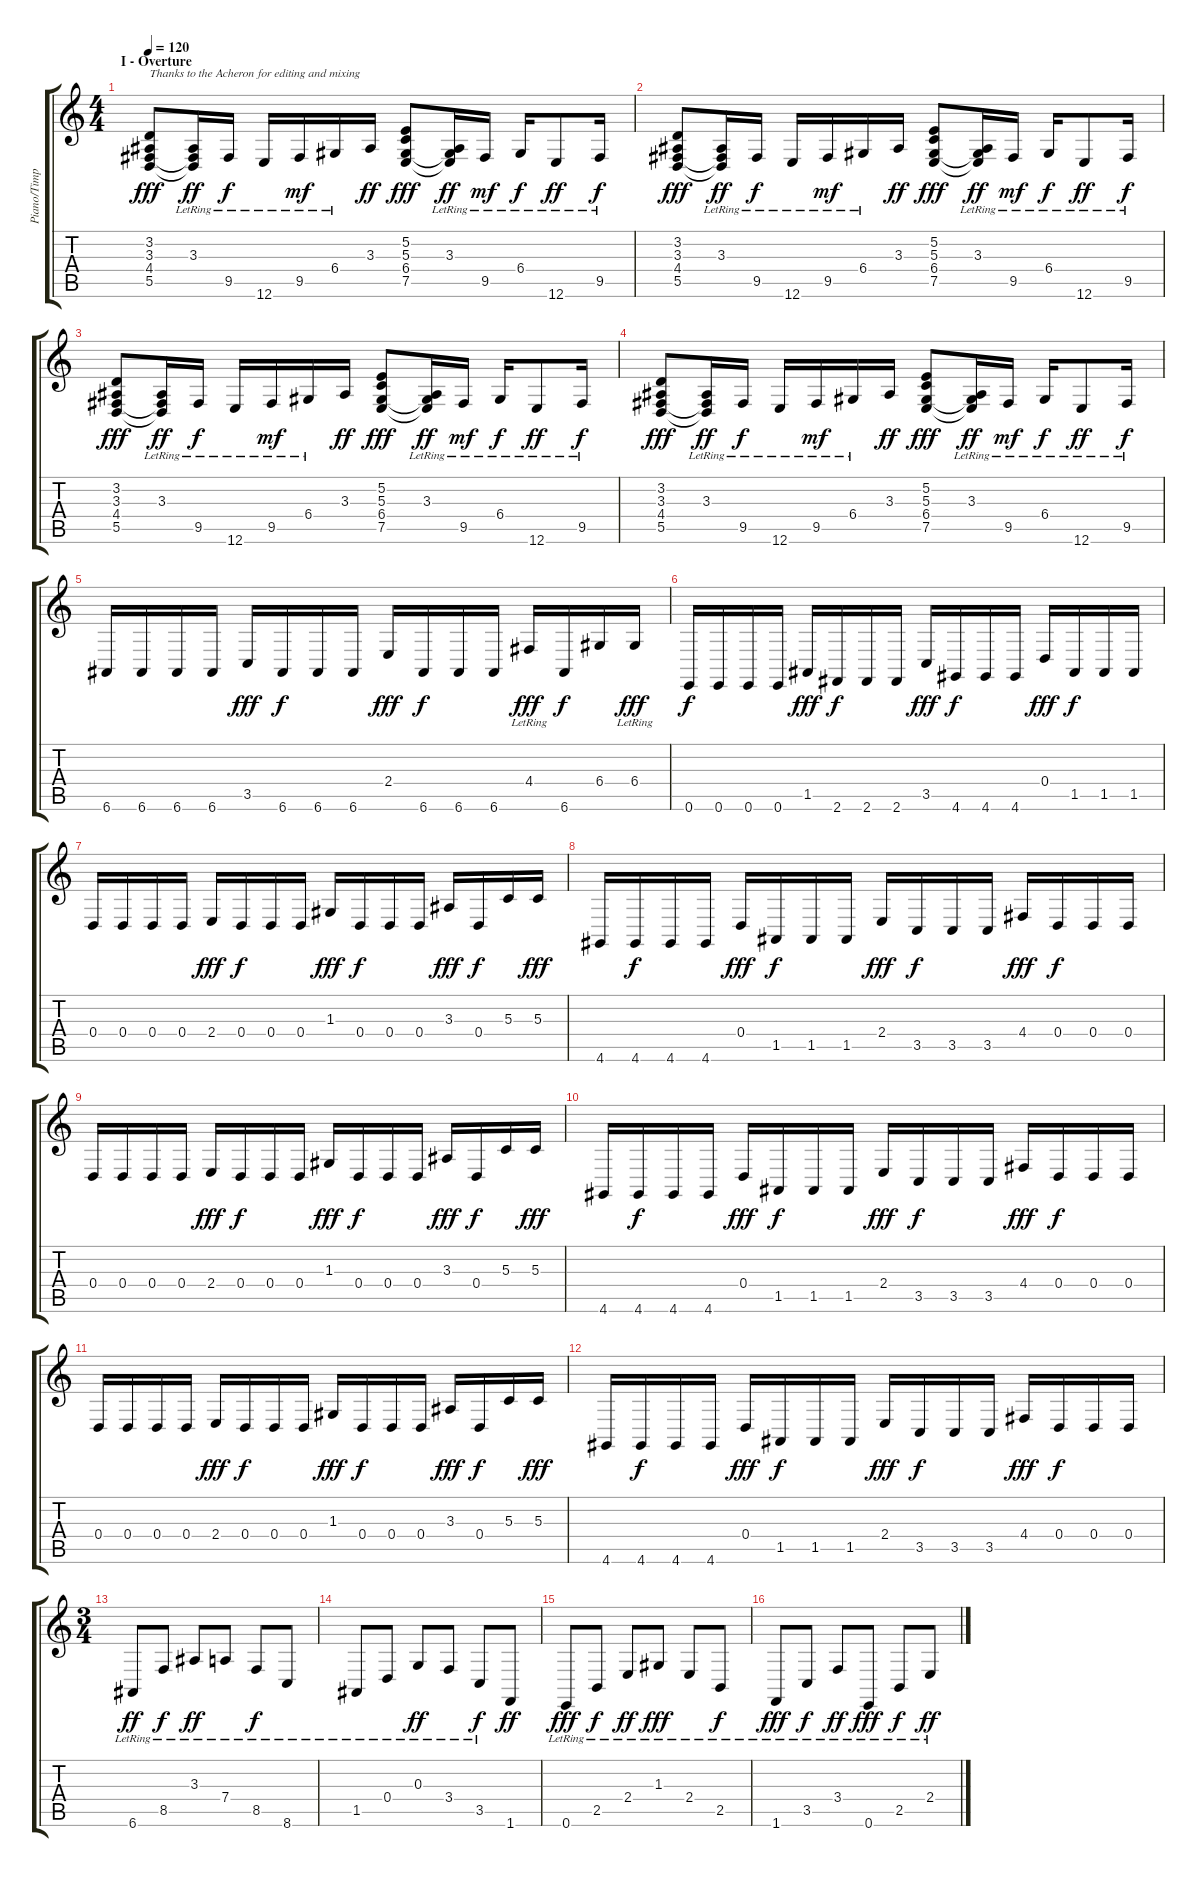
\track ("Piano/Timpani" "Piano/Timp") {instrument acousticgrandpiano}
\staff {score tabs}
\tuning (E4 B3 G3 D3 A2 E2) {hide}
\ts (4 4)
\section ("" "I - Overture")
\tempo 120
\clef g2
\ks c
(3.2 3.3 4.4 5.5).8{txt "Thanks to the Acheron for editing and mixing" dy fff instrument acousticgrandpiano} (3.3{lr} 4.4{t} 5.5{t}).16{dy ff} 9.5{lr}.16{dy f} 12.6{lr}.16 9.5{lr}.16{dy mf} 6.4{lr}.16 3.3.16{dy ff} (5.2 5.3 6.4 7.5).8{dy fff} (3.3{lr} 6.4{t} 7.5{t}).16{dy ff} 9.5{lr}.16{dy mf} 6.4{lr}.16{dy f} 12.6{lr}.8{dy ff} 9.5{lr}.16{dy f} |
(3.2 3.3 4.4 5.5).8{dy fff} (3.3{lr} 4.4{t} 5.5{t}).16{dy ff} 9.5{lr}.16{dy f} 12.6{lr}.16 9.5{lr}.16{dy mf} 6.4{lr}.16 3.3.16{dy ff} (5.2 5.3 6.4 7.5).8{dy fff} (3.3{lr} 6.4{t} 7.5{t}).16{dy ff} 9.5{lr}.16{dy mf} 6.4{lr}.16{dy f} 12.6{lr}.8{dy ff} 9.5{lr}.16{dy f} |
(3.2 3.3 4.4 5.5).8{dy fff} (3.3{lr} 4.4{t} 5.5{t}).16{dy ff} 9.5{lr}.16{dy f} 12.6{lr}.16 9.5{lr}.16{dy mf} 6.4{lr}.16 3.3.16{dy ff} (5.2 5.3 6.4 7.5).8{dy fff} (3.3{lr} 6.4{t} 7.5{t}).16{dy ff} 9.5{lr}.16{dy mf} 6.4{lr}.16{dy f} 12.6{lr}.8{dy ff} 9.5{lr}.16{dy f} |
(3.2 3.3 4.4 5.5).8{dy fff} (3.3{lr} 4.4{t} 5.5{t}).16{dy ff} 9.5{lr}.16{dy f} 12.6{lr}.16 9.5{lr}.16{dy mf} 6.4{lr}.16 3.3.16{dy ff} (5.2 5.3 6.4 7.5).8{dy fff} (3.3{lr} 6.4{t} 7.5{t}).16{dy ff} 9.5{lr}.16{dy mf} 6.4{lr}.16{dy f} 12.6{lr}.8{dy ff} 9.5{lr}.16{dy f} |
6.6.16{volume 14 balance 4} 6.6.16 6.6.16 6.6.16 3.5.16{dy fff} 6.6.16{dy f} 6.6.16 6.6.16 2.4.16{dy fff} 6.6.16{dy f} 6.6.16 6.6.16 4.4{lr}.16{dy fff} 6.6.16{dy f} 6.4.16 6.4{lr}.16{dy fff} |
0.6.16{dy f} 0.6.16 0.6.16 0.6.16 1.5.16{dy fff} 2.6.16{dy f} 2.6.16 2.6.16 3.5.16{dy fff} 4.6.16{dy f} 4.6.16 4.6.16 0.4.16{dy fff} 1.5.16{dy f} 1.5.16 1.5.16 |
0.4.16 0.4.16 0.4.16 0.4.16 2.4.16{dy fff} 0.4.16{dy f} 0.4.16 0.4.16 1.3.16{dy fff} 0.4.16{dy f} 0.4.16 0.4.16 3.3.16{dy fff} 0.4.16{dy f} 5.3.16 5.3.16{dy fff} |
4.6.16 4.6.16{dy f} 4.6.16 4.6.16 0.4.16{dy fff} 1.5.16{dy f} 1.5.16 1.5.16 2.4.16{dy fff} 3.5.16{dy f} 3.5.16 3.5.16 4.4.16{dy fff} 0.4.16{dy f} 0.4.16 0.4.16 |
0.4.16 0.4.16 0.4.16 0.4.16 2.4.16{dy fff} 0.4.16{dy f} 0.4.16 0.4.16 1.3.16{dy fff} 0.4.16{dy f} 0.4.16 0.4.16 3.3.16{dy fff} 0.4.16{dy f} 5.3.16 5.3.16{dy fff} |
4.6.16 4.6.16{dy f} 4.6.16 4.6.16 0.4.16{dy fff} 1.5.16{dy f} 1.5.16 1.5.16 2.4.16{dy fff} 3.5.16{dy f} 3.5.16 3.5.16 4.4.16{dy fff} 0.4.16{dy f} 0.4.16 0.4.16 |
0.4.16 0.4.16 0.4.16 0.4.16 2.4.16{dy fff} 0.4.16{dy f} 0.4.16 0.4.16 1.3.16{dy fff} 0.4.16{dy f} 0.4.16 0.4.16 3.3.16{dy fff} 0.4.16{dy f} 5.3.16 5.3.16{dy fff} |
4.6.16 4.6.16{dy f} 4.6.16 4.6.16 0.4.16{dy fff} 1.5.16{dy f} 1.5.16 1.5.16 2.4.16{dy fff} 3.5.16{dy f} 3.5.16 3.5.16 4.4.16{dy fff} 0.4.16{dy f} 0.4.16 0.4.16 |
\ts (3 4)
6.6{lr}.8{dy ff volume 14 balance 8} 8.5{lr}.8{dy f} 3.3{lr}.8{dy ff} 7.4{lr}.8 8.5{lr}.8{dy f} 8.6{lr}.8 |
1.5{lr}.8 0.4{lr}.8 0.3{lr}.8{dy ff} 3.4{lr}.8 3.5{lr}.8{dy f} 1.6.8{dy ff} |
0.6{lr}.8{dy fff} 2.5{lr}.8{dy f} 2.4{lr}.8{dy ff} 1.3{lr}.8{dy fff} 2.4{lr}.8 2.5{lr}.8{dy f} |
1.6{lr}.8{dy fff} 3.5{lr}.8{dy f} 3.4{lr}.8{dy ff} 0.6{lr}.8{dy fff} 2.5{lr}.8{dy f} 2.4{lr}.8{dy ff}
